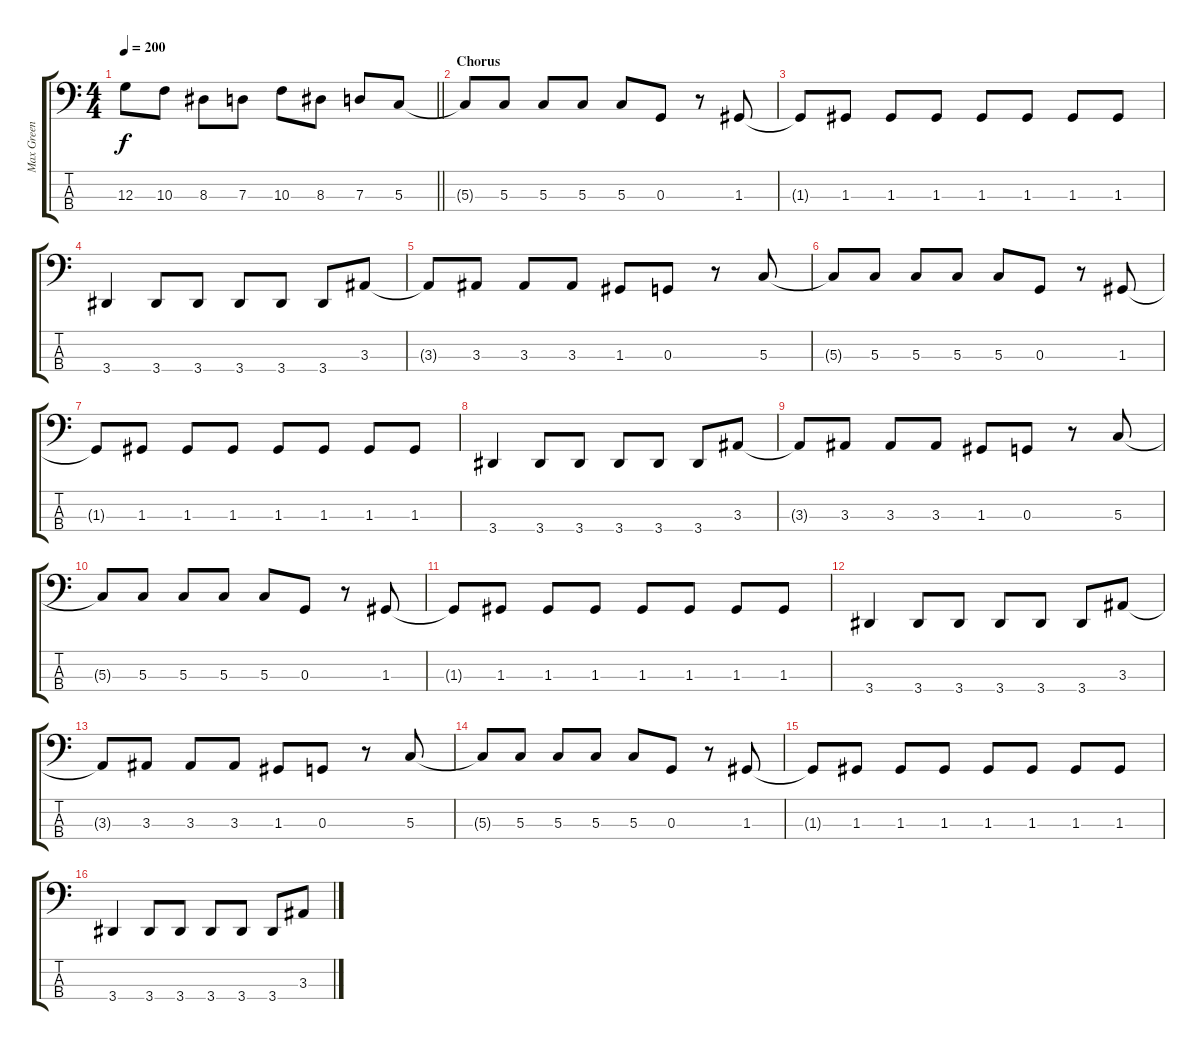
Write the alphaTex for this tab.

\track ("Max Green - Bass" "Max Green ") {instrument electricbasspick}
\staff {score tabs}
\tuning (F2 C2 G1 C1) {hide}
\ts (4 4)
\tempo 200
\clef f4
\barLineRight lightlight
\ks c
12.3.8{dy f} 10.3.8 8.3.8 7.3.8 10.3.8 8.3.8 7.3.8 5.3.8 |
\section ("" "Chorus")
5.3{t}.8 5.3.8 5.3.8 5.3.8 5.3.8 0.3.8 r.8 1.3.8 |
1.3{t}.8 1.3.8 1.3.8 1.3.8 1.3.8 1.3.8 1.3.8 1.3.8 |
3.4.4 3.4.8 3.4.8 3.4.8 3.4.8 3.4.8 3.3.8 |
3.3{t}.8 3.3.8 3.3.8 3.3.8 1.3.8 0.3.8 r.8 5.3.8 |
5.3{t}.8 5.3.8 5.3.8 5.3.8 5.3.8 0.3.8 r.8 1.3.8 |
1.3{t}.8 1.3.8 1.3.8 1.3.8 1.3.8 1.3.8 1.3.8 1.3.8 |
3.4.4 3.4.8 3.4.8 3.4.8 3.4.8 3.4.8 3.3.8 |
3.3{t}.8 3.3.8 3.3.8 3.3.8 1.3.8 0.3.8 r.8 5.3.8 |
5.3{t}.8 5.3.8 5.3.8 5.3.8 5.3.8 0.3.8 r.8 1.3.8 |
1.3{t}.8 1.3.8 1.3.8 1.3.8 1.3.8 1.3.8 1.3.8 1.3.8 |
3.4.4 3.4.8 3.4.8 3.4.8 3.4.8 3.4.8 3.3.8 |
3.3{t}.8 3.3.8 3.3.8 3.3.8 1.3.8 0.3.8 r.8 5.3.8 |
5.3{t}.8 5.3.8 5.3.8 5.3.8 5.3.8 0.3.8 r.8 1.3.8 |
1.3{t}.8 1.3.8 1.3.8 1.3.8 1.3.8 1.3.8 1.3.8 1.3.8 |
3.4.4 3.4.8 3.4.8 3.4.8 3.4.8 3.4.8 3.3.8
